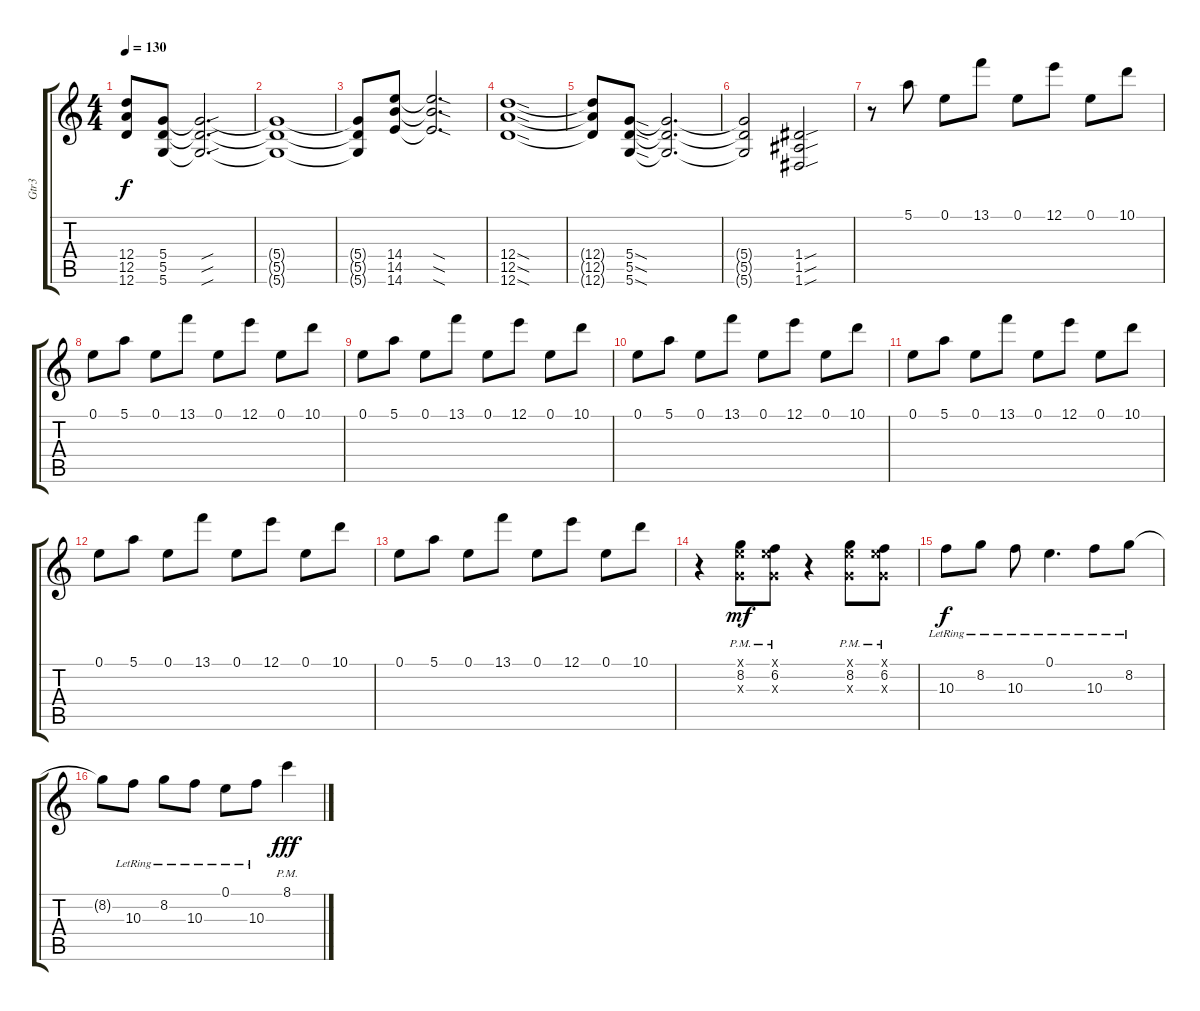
\track ("Gtr3" "Gtr3") {instrument distortionguitar}
\staff {score tabs}
\tuning (E4 B3 G3 D3 A2 D2) {hide}
\ts (4 4)
\tempo 130
\clef g2
\ks c
(12.4{t} 12.5{t} 12.6{t}).8{dy f} (5.4 5.5 5.6).8 (5.4{sou t} 5.5{sou t} 5.6{sou t}).2{d} |
(5.4{t} 5.5{t} 5.6{t}).1 |
(5.4{t} 5.5{t} 5.6{t}).8 (14.4 14.5 14.6).8 (14.4{sod t} 14.5{sod t} 14.6{sod t}).2{d} |
(12.4{sod} 12.5{sod} 12.6{sod}).1 |
(12.4{t} 12.5{t} 12.6{t}).8 (5.4{sod} 5.5{sod} 5.6{sod}).8 (5.4{t} 5.5{t} 5.6{t}).2{d} |
(5.4{t} 5.5{t} 5.6{t}).2 (1.4{sou} 1.5{sou} 1.6{sou}).2 |
r.8 5.1.8 0.1.8 13.1.8 0.1.8 12.1.8 0.1.8 10.1.8 |
0.1.8 5.1.8 0.1.8 13.1.8 0.1.8 12.1.8 0.1.8 10.1.8 |
0.1.8 5.1.8 0.1.8 13.1.8 0.1.8 12.1.8 0.1.8 10.1.8 |
0.1.8 5.1.8 0.1.8 13.1.8 0.1.8 12.1.8 0.1.8 10.1.8 |
0.1.8 5.1.8 0.1.8 13.1.8 0.1.8 12.1.8 0.1.8 10.1.8 |
0.1.8 5.1.8 0.1.8 13.1.8 0.1.8 12.1.8 0.1.8 10.1.8 |
0.1.8 5.1.8 0.1.8 13.1.8 0.1.8 12.1.8 0.1.8 10.1.8 |
r.4 (0.1{x} 8.2{pm} 0.3{x}).8{dy mf} (0.1{x} 6.2{pm} 0.3{x}).8 r.4 (0.1{x} 8.2{pm} 0.3{x}).8 (0.1{x} 6.2{pm} 0.3{x}).8 |
10.3{lr}.8{dy f} 8.2{lr}.8 10.3{lr}.8 0.1{lr}.4{d} 10.3{lr}.8 8.2{lr}.8 |
8.2{t}.8 10.3{lr}.8 8.2{lr}.8 10.3{lr}.8 0.1{lr}.8 10.3{lr}.8 8.1{pm}.4{dy fff}
